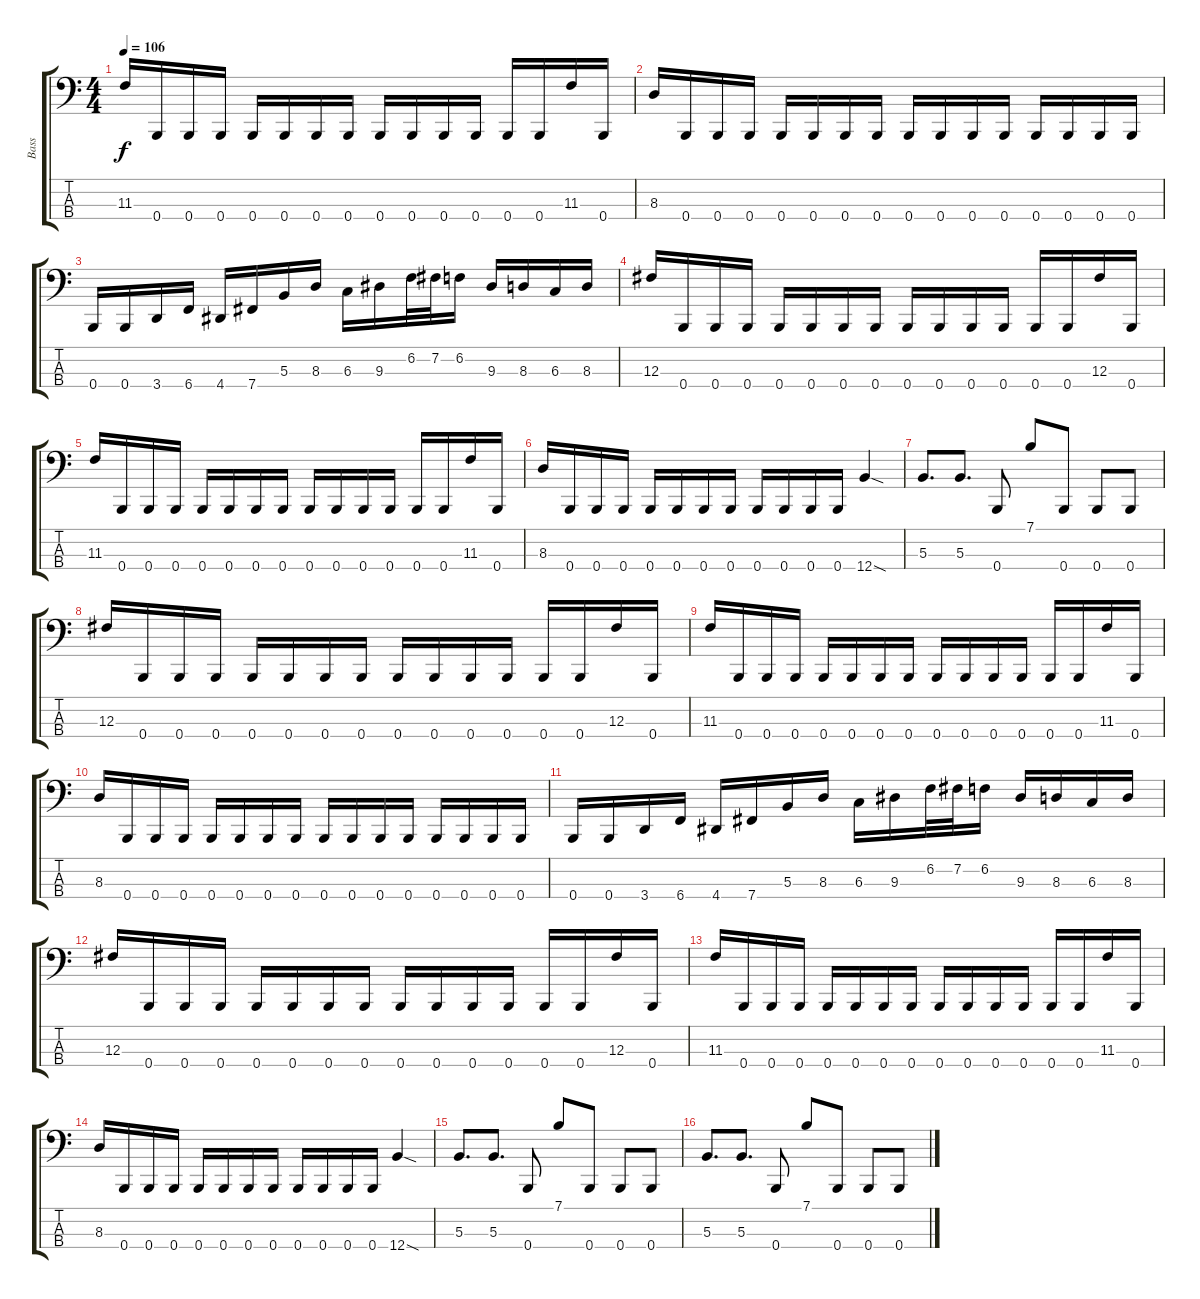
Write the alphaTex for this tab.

\track ("Bass" "Bass") {instrument electricbasspick}
\staff {score tabs}
\tuning (E2 B1 Gb1 B0) {hide}
\ts (4 4)
\tempo 106
\clef f4
\ks c
11.3.16{dy f} 0.4.16 0.4.16 0.4.16 0.4.16 0.4.16 0.4.16 0.4.16 0.4.16 0.4.16 0.4.16 0.4.16 0.4.16 0.4.16 11.3.16 0.4.16 |
8.3.16 0.4.16 0.4.16 0.4.16 0.4.16 0.4.16 0.4.16 0.4.16 0.4.16 0.4.16 0.4.16 0.4.16 0.4.16 0.4.16 0.4.16 0.4.16 |
0.4.16 0.4.16 3.4.16 6.4.16 4.4.16 7.4.16 5.3.16 8.3.16 6.3.16 9.3.16 6.2.32 7.2.32 6.2.16 9.3.16 8.3.16 6.3.16 8.3.16 |
12.3.16 0.4.16 0.4.16 0.4.16 0.4.16 0.4.16 0.4.16 0.4.16 0.4.16 0.4.16 0.4.16 0.4.16 0.4.16 0.4.16 12.3.16 0.4.16 |
11.3.16 0.4.16 0.4.16 0.4.16 0.4.16 0.4.16 0.4.16 0.4.16 0.4.16 0.4.16 0.4.16 0.4.16 0.4.16 0.4.16 11.3.16 0.4.16 |
8.3.16 0.4.16 0.4.16 0.4.16 0.4.16 0.4.16 0.4.16 0.4.16 0.4.16 0.4.16 0.4.16 0.4.16 12.4{sod}.4 |
5.3.8{d} 5.3.8{d} 0.4.8 7.1.8 0.4.8 0.4.8 0.4.8 |
12.3.16 0.4.16 0.4.16 0.4.16 0.4.16 0.4.16 0.4.16 0.4.16 0.4.16 0.4.16 0.4.16 0.4.16 0.4.16 0.4.16 12.3.16 0.4.16 |
11.3.16 0.4.16 0.4.16 0.4.16 0.4.16 0.4.16 0.4.16 0.4.16 0.4.16 0.4.16 0.4.16 0.4.16 0.4.16 0.4.16 11.3.16 0.4.16 |
8.3.16 0.4.16 0.4.16 0.4.16 0.4.16 0.4.16 0.4.16 0.4.16 0.4.16 0.4.16 0.4.16 0.4.16 0.4.16 0.4.16 0.4.16 0.4.16 |
0.4.16 0.4.16 3.4.16 6.4.16 4.4.16 7.4.16 5.3.16 8.3.16 6.3.16 9.3.16 6.2.32 7.2.32 6.2.16 9.3.16 8.3.16 6.3.16 8.3.16 |
12.3.16 0.4.16 0.4.16 0.4.16 0.4.16 0.4.16 0.4.16 0.4.16 0.4.16 0.4.16 0.4.16 0.4.16 0.4.16 0.4.16 12.3.16 0.4.16 |
11.3.16 0.4.16 0.4.16 0.4.16 0.4.16 0.4.16 0.4.16 0.4.16 0.4.16 0.4.16 0.4.16 0.4.16 0.4.16 0.4.16 11.3.16 0.4.16 |
8.3.16 0.4.16 0.4.16 0.4.16 0.4.16 0.4.16 0.4.16 0.4.16 0.4.16 0.4.16 0.4.16 0.4.16 12.4{sod}.4 |
5.3.8{d} 5.3.8{d} 0.4.8 7.1.8 0.4.8 0.4.8 0.4.8 |
5.3.8{d} 5.3.8{d} 0.4.8 7.1.8 0.4.8 0.4.8 0.4.8
